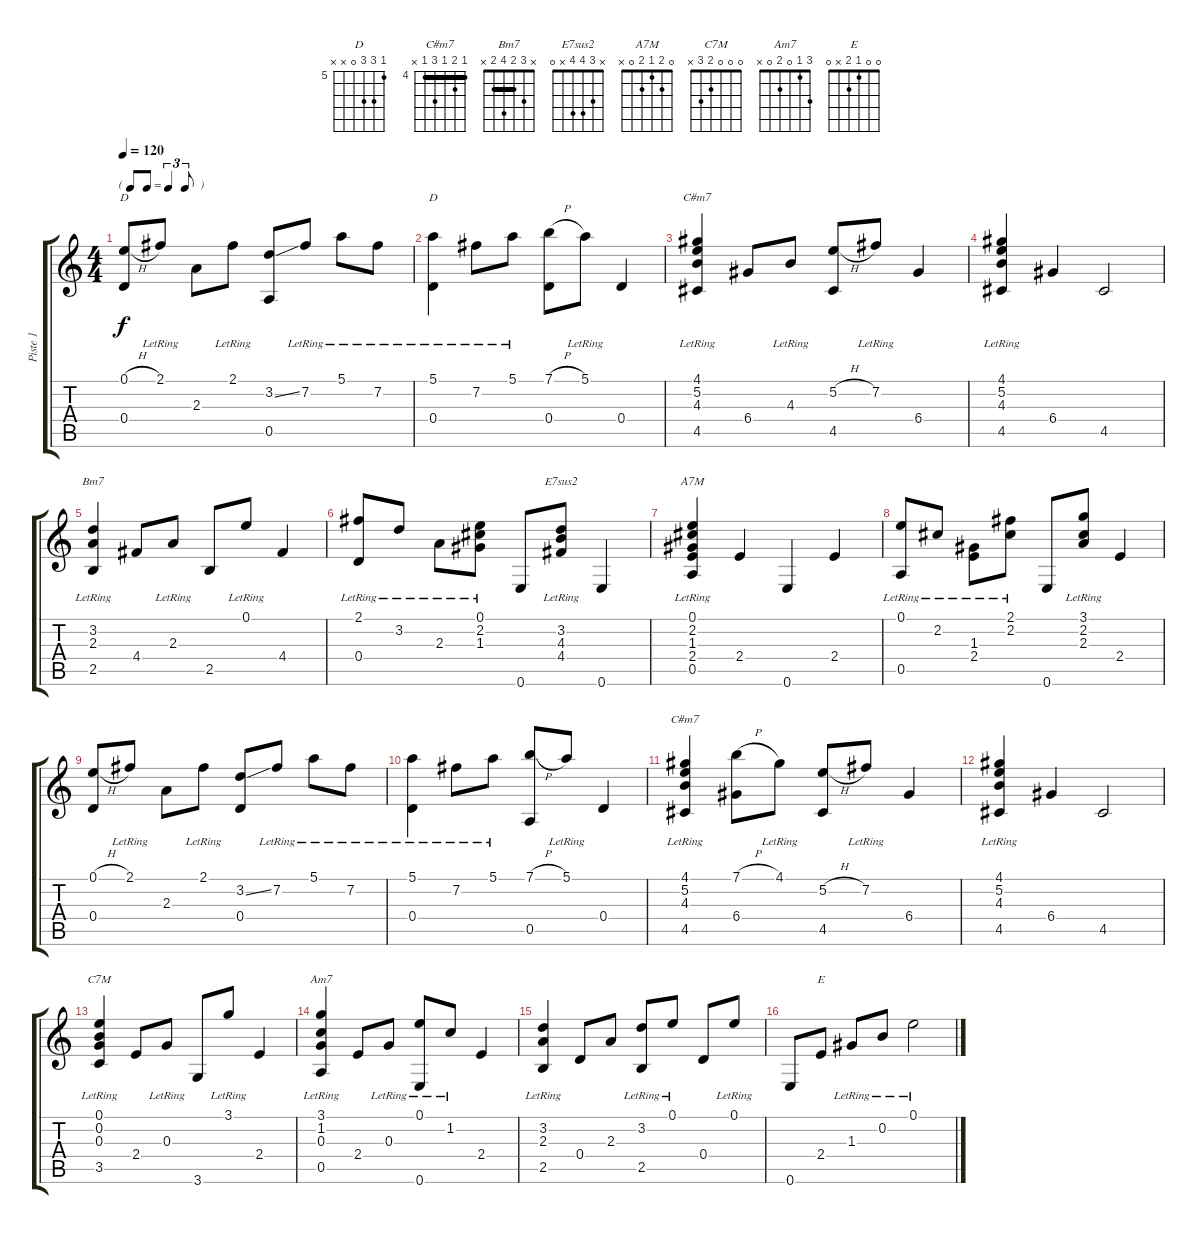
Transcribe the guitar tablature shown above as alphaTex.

\track ("Piste 1" "Piste 1") {instrument electricguitarmuted}
\staff {score tabs}
\tuning (E4 B3 G3 D3 A2 E2) {hide}
\chord ("D" 2 3 2 0 x x) {barre 2}
\chord ("D" 5 7 7 0 x x) {firstfret 5}
\chord ("C#m7" 5 6 x 7 5 x) {firstfret 4 barre 5}
\chord ("Bm7" x 3 2 4 2 x) {barre 2}
\chord ("E7sus2" x 3 4 4 x 0)
\chord ("A7M" 0 2 1 2 0 x)
\chord ("C#m7" 4 5 4 6 4 x) {firstfret 4 barre 4}
\chord ("C7M" 0 0 0 2 3 x)
\chord ("Am7" 3 1 0 2 0 x)
\chord ("E" 0 0 1 2 x 0)
\ts (4 4)
\tf triplet8th
\tempo 120
\clef g2
\ks c
(0.1{h} 0.4).8{ch "D" dy f} 2.1{lr}.8 2.3.8 2.1{lr}.8 (3.2{ss} 0.5).8 7.2{lr}.8 5.1{lr}.8 7.2{lr}.8 |
(5.1{lr} 0.4).4{ch "D"} 7.2{lr}.8 5.1{lr}.8 (7.1{h} 0.4).8 5.1{lr}.8 0.4.4 |
(4.1{lr} 5.2{lr} 4.3{lr} 4.5).4{ch "C#m7"} 6.4.8 4.3{lr}.8 (5.2{h} 4.5).8 7.2{lr}.8 6.4.4 |
(4.1{lr} 5.2{lr} 4.3{lr} 4.5).4 6.4.4 4.5.2 |
(3.2{lr} 2.3{lr} 2.5).4{ch "Bm7"} 4.4.8 2.3{lr}.8 2.5.8 0.1{lr}.8 4.4.4 |
(2.1{lr} 0.4).8 3.2{lr}.8 2.3{lr}.8 (0.1{lr} 2.2{lr} 1.3{lr}).8 0.6.8 (3.2{lr} 4.3{lr} 4.4).8{ch "E7sus2"} 0.6.4 |
(0.1{lr} 2.2{lr} 1.3{lr} 2.4 0.5).4{ch "A7M"} 2.4.4 0.6.4 2.4.4 |
(0.1{lr} 0.5).8 2.2{lr}.8 (1.3{lr} 2.4).8 (2.1{lr} 2.2{lr}).8 0.6.8 (3.1{lr} 2.2{lr} 2.3{lr}).8 2.4.4 |
(0.1{h} 0.4).8 2.1{lr}.8 2.3.8 2.1{lr}.8 (3.2{ss} 0.4).8 7.2{lr}.8 5.1{lr}.8 7.2{lr}.8 |
(5.1{lr} 0.4).4 7.2{lr}.8 5.1{lr}.8 (7.1{h} 0.5).8 5.1{lr}.8 0.4.4 |
(4.1{lr} 5.2{lr} 4.3{lr} 4.5).4{ch "C#m7"} (7.1{h} 6.4).8 4.1{lr}.8 (5.2{h} 4.5).8 7.2{lr}.8 6.4.4 |
(4.1{lr} 5.2{lr} 4.3{lr} 4.5).4 6.4.4 4.5.2 |
(0.1{lr} 0.2{lr} 0.3{lr} 3.5).4{ch "C7M"} 2.4.8 0.3{lr}.8 3.6.8 3.1{lr}.8 2.4.4 |
(3.1{lr} 1.2{lr} 0.3{lr} 0.5).4{ch "Am7"} 2.4.8 0.3{lr}.8 (0.1{lr} 0.6).8 1.2{lr}.8 2.4.4 |
(3.2{lr} 2.3{lr} 2.5).4 0.4.8 2.3.8 (3.2{lr} 2.5).8 0.1{lr}.8 0.4.8 0.1{lr}.8 |
0.6.8 2.4.8{ch "E"} 1.3{lr}.8 0.2{lr}.8 0.1{lr}.2
